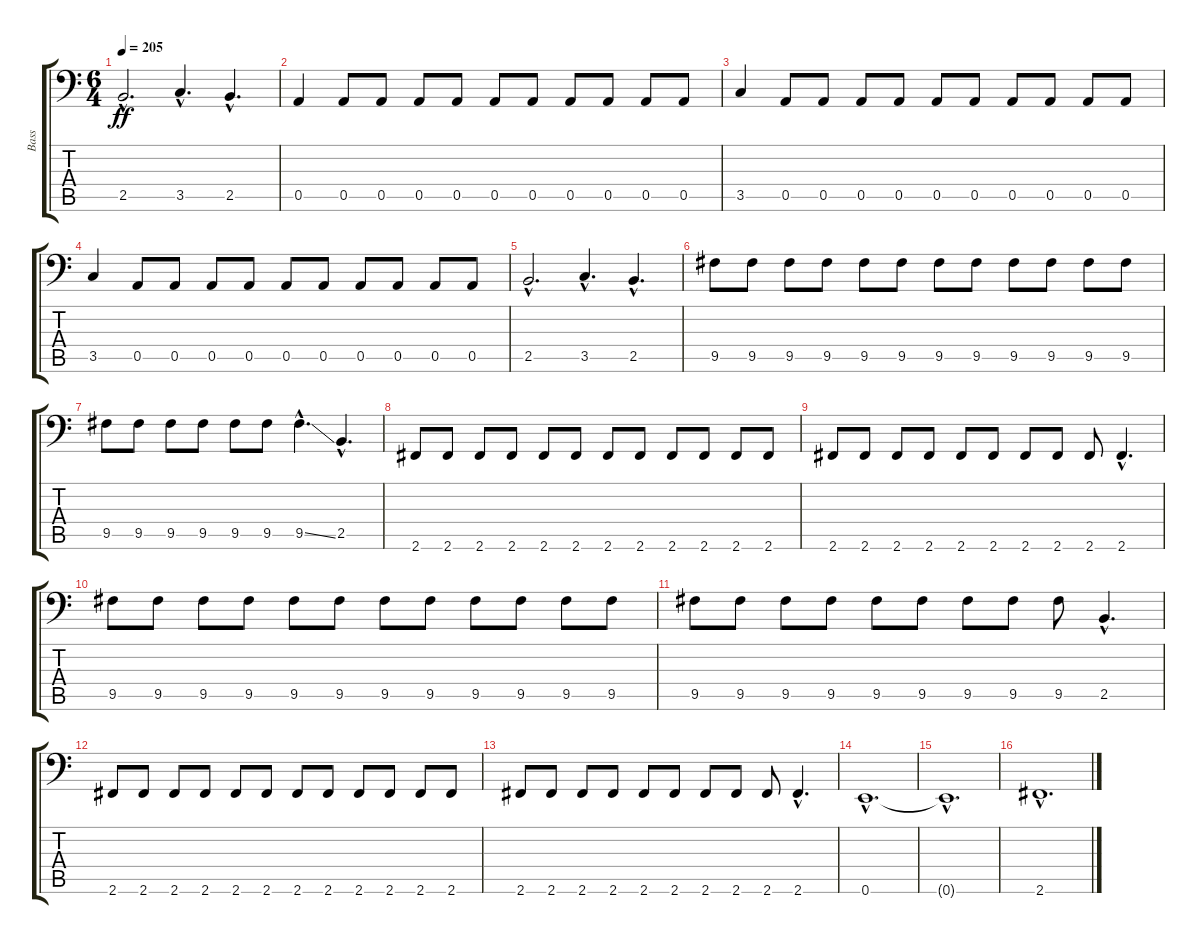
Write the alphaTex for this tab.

\track ("Bass" "Bass") {instrument electricbasspick}
\staff {score tabs}
\tuning (E3 B2 G2 D2 A1 E1) {hide}
\ts (6 4)
\tempo 205
\clef f4
\ks c
2.5{hac}.2{d dy ff} 3.5{hac}.4{d} 2.5{hac}.4{d} |
0.5.4 0.5.8 0.5.8 0.5.8 0.5.8 0.5.8 0.5.8 0.5.8 0.5.8 0.5.8 0.5.8 |
3.5.4 0.5.8 0.5.8 0.5.8 0.5.8 0.5.8 0.5.8 0.5.8 0.5.8 0.5.8 0.5.8 |
3.5.4 0.5.8 0.5.8 0.5.8 0.5.8 0.5.8 0.5.8 0.5.8 0.5.8 0.5.8 0.5.8 |
2.5{hac}.2{d} 3.5{hac}.4{d} 2.5{hac}.4{d} |
9.5.8 9.5.8 9.5.8 9.5.8 9.5.8 9.5.8 9.5.8 9.5.8 9.5.8 9.5.8 9.5.8 9.5.8 |
9.5.8 9.5.8 9.5.8 9.5.8 9.5.8 9.5.8 9.5{ss hac}.4{d} 2.5{hac}.4{d} |
2.6.8 2.6.8 2.6.8 2.6.8 2.6.8 2.6.8 2.6.8 2.6.8 2.6.8 2.6.8 2.6.8 2.6.8 |
2.6.8 2.6.8 2.6.8 2.6.8 2.6.8 2.6.8 2.6.8 2.6.8 2.6.8 2.6{hac}.4{d} |
9.5.8 9.5.8 9.5.8 9.5.8 9.5.8 9.5.8 9.5.8 9.5.8 9.5.8 9.5.8 9.5.8 9.5.8 |
9.5.8 9.5.8 9.5.8 9.5.8 9.5.8 9.5.8 9.5.8 9.5.8 9.5.8 2.5{hac}.4{d} |
2.6.8 2.6.8 2.6.8 2.6.8 2.6.8 2.6.8 2.6.8 2.6.8 2.6.8 2.6.8 2.6.8 2.6.8 |
2.6.8 2.6.8 2.6.8 2.6.8 2.6.8 2.6.8 2.6.8 2.6.8 2.6.8 2.6{hac}.4{d} |
0.6{hac}.1{d} |
0.6{hac t}.1{d} |
2.6{hac}.1{d}
